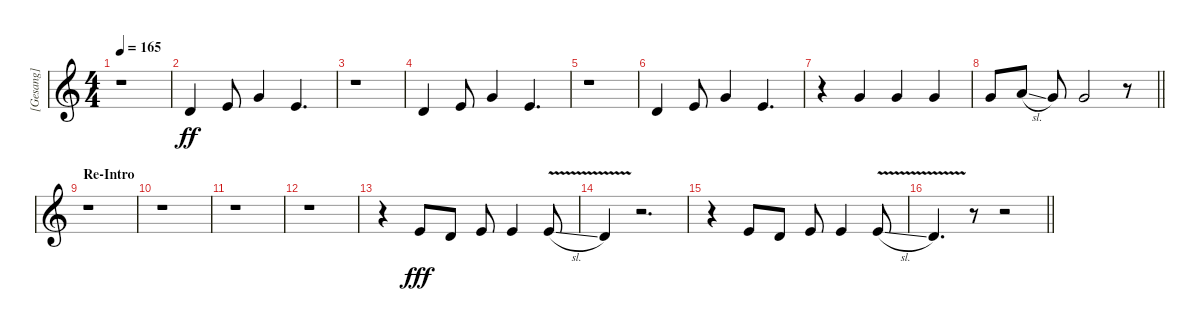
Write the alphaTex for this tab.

\track ("[Gesang]" "[Gesang]") {instrument baritonesax}
\staff {score}
\tuning (E4 B3 G3 D3 A2 E2) {hide}
\ts (4 4)
\tempo 165
\clef g2
\ks c
r.1{dy ff} |
3.2.4 5.2.8 8.2.4 5.2.4{d} |
r.1 |
3.2.4 5.2.8 8.2.4 5.2.4{d} |
r.1 |
3.2.4 5.2.8 8.2.4 5.2.4{d} |
r.4 3.1.4 3.1.4 3.1.4 |
\barLineRight lightlight
3.1.8 5.1{sl}.8 3.1.8 3.1.2 r.8 |
\section ("" "Re-Intro")
r.1 |
r.1 |
r.1 |
r.1 |
r.4 5.2.8{dy fff volume 14} 3.2.8 5.2.8 5.2.4 5.2{v sl}.8 |
3.2{v}.4 r.2{d} |
r.4 5.2.8 3.2.8 5.2.8 5.2.4 5.2{v sl}.8 |
\barLineRight lightlight
3.2{v}.4{d} r.8 r.2
